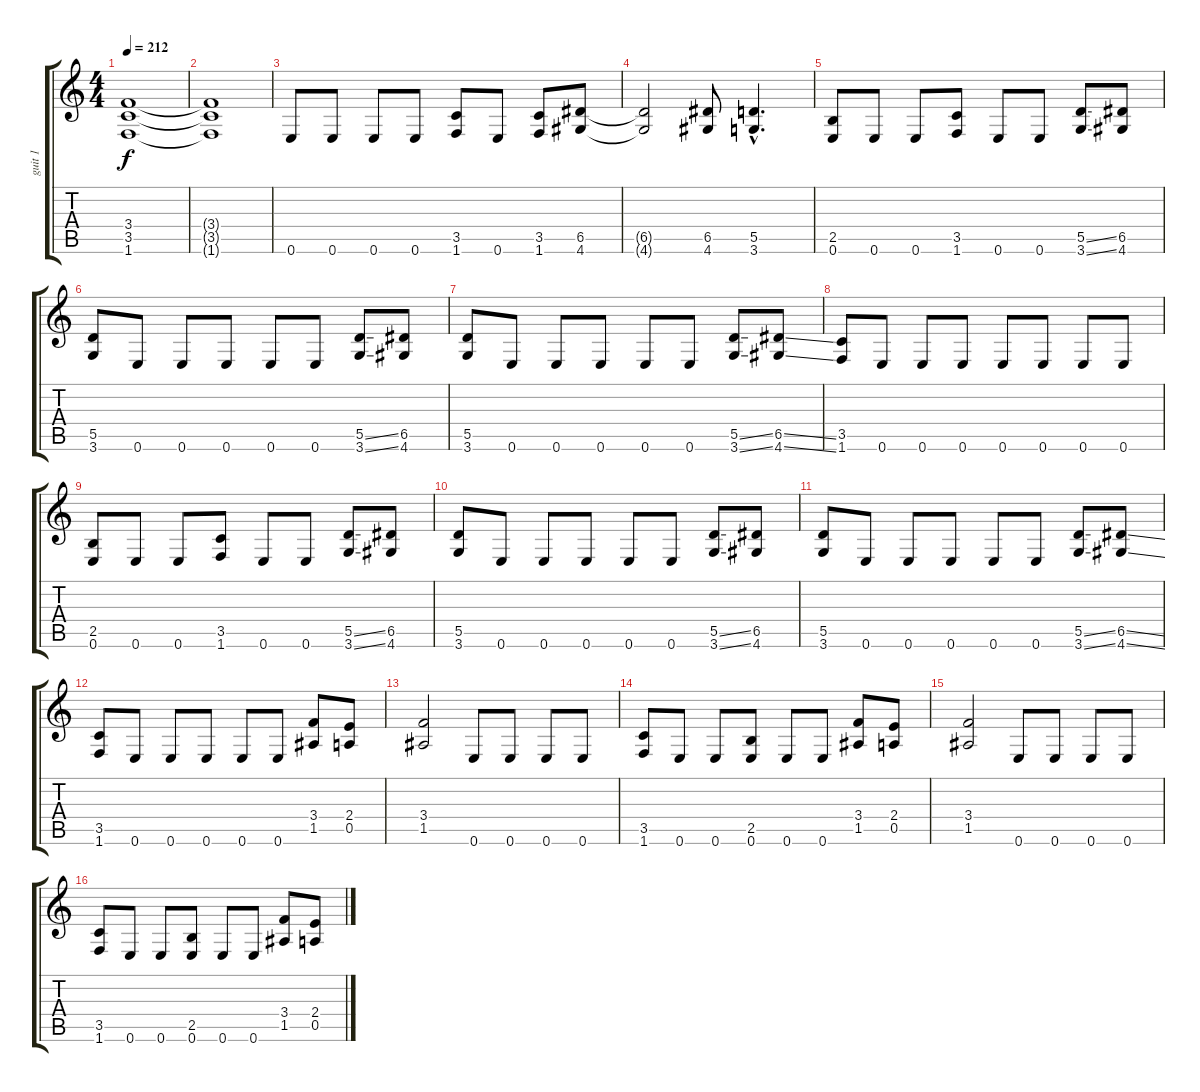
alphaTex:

\track ("guit 1" "guit 1") {instrument distortionguitar}
\staff {score tabs}
\tuning (E4 B3 G3 D3 A2 E2) {hide}
\ts (4 4)
\tempo 212
\clef g2
\ks c
(3.4 3.5 1.6).1{dy f} |
(3.4{t} 3.5{t} 1.6{t}).1 |
0.6.8 0.6.8 0.6.8 0.6.8 (3.5 1.6).8 0.6.8 (3.5 1.6).8 (6.5 4.6).8 |
(6.5{t} 4.6{t}).2 (6.5 4.6).8 (5.5{hac} 3.6{hac}).4{d} |
(2.5 0.6).8 0.6.8 0.6.8 (3.5 1.6).8 0.6.8 0.6.8 (5.5{ss} 3.6{ss}).8 (6.5 4.6).8 |
(5.5 3.6).8 0.6.8 0.6.8 0.6.8 0.6.8 0.6.8 (5.5{ss} 3.6{ss}).8 (6.5 4.6).8 |
(5.5 3.6).8 0.6.8 0.6.8 0.6.8 0.6.8 0.6.8 (5.5{ss} 3.6{ss}).8 (6.5{ss} 4.6{ss}).8 |
(3.5 1.6).8 0.6.8 0.6.8 0.6.8 0.6.8 0.6.8 0.6.8 0.6.8 |
(2.5 0.6).8 0.6.8 0.6.8 (3.5 1.6).8 0.6.8 0.6.8 (5.5{ss} 3.6{ss}).8 (6.5 4.6).8 |
(5.5 3.6).8 0.6.8 0.6.8 0.6.8 0.6.8 0.6.8 (5.5{ss} 3.6{ss}).8 (6.5 4.6).8 |
(5.5 3.6).8 0.6.8 0.6.8 0.6.8 0.6.8 0.6.8 (5.5{ss} 3.6{ss}).8 (6.5{ss} 4.6{ss}).8 |
(3.5 1.6).8 0.6.8 0.6.8 0.6.8 0.6.8 0.6.8 (3.4 1.5).8 (2.4 0.5).8 |
(3.4 1.5).2 0.6.8 0.6.8 0.6.8 0.6.8 |
(3.5 1.6).8 0.6.8 0.6.8 (2.5 0.6).8 0.6.8 0.6.8 (3.4 1.5).8 (2.4 0.5).8 |
(3.4 1.5).2 0.6.8 0.6.8 0.6.8 0.6.8 |
(3.5 1.6).8 0.6.8 0.6.8 (2.5 0.6).8 0.6.8 0.6.8 (3.4 1.5).8 (2.4 0.5).8
